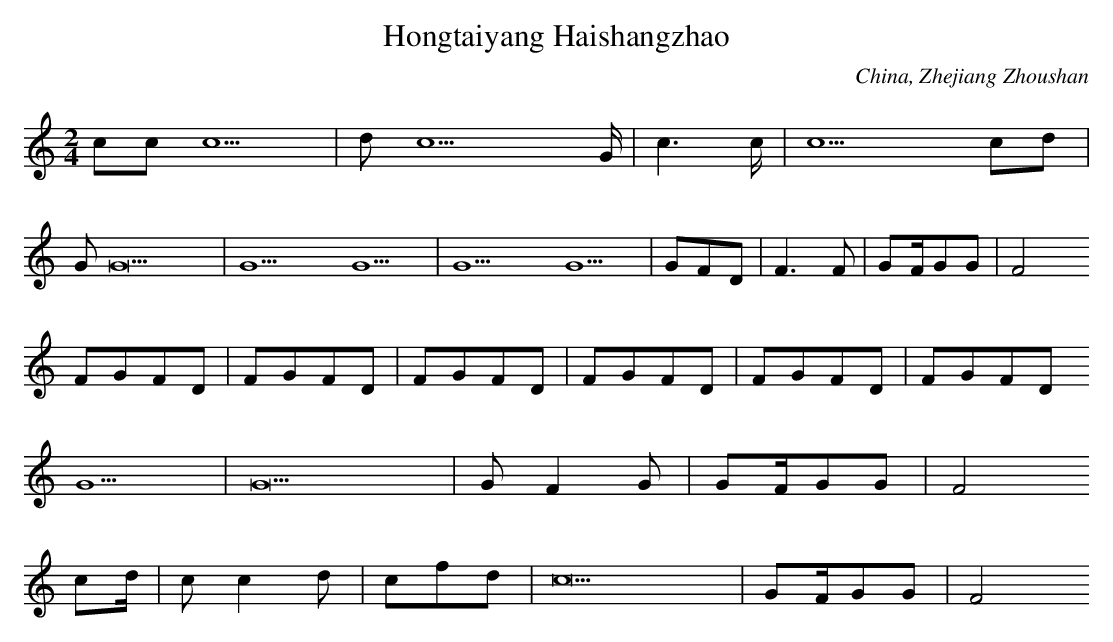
X:1
T: Hongtaiyang Haishangzhao
O: China, Zhejiang Zhoushan
M: 2/4
L: 1/16
K: H
c2c2c22 | d2c22G | c6c | c22c2d2 | 8
G2G42 | G22G22 | G22G22 | 2G2F2D2 | F6F2 | G2FG2G2 | F8
F2G2F2D2 | F2G2F2D2 | F2G2F2D2 | F2G2F2D2 | F2G2F2D2 | F2G2F2D2
22G22 | 2G42 | G2F4G2 | G2FG2G2 | F8
c2d222 | c2c4d2 | 2c2f2d2 | c62 | G2FG2G2 | F8
